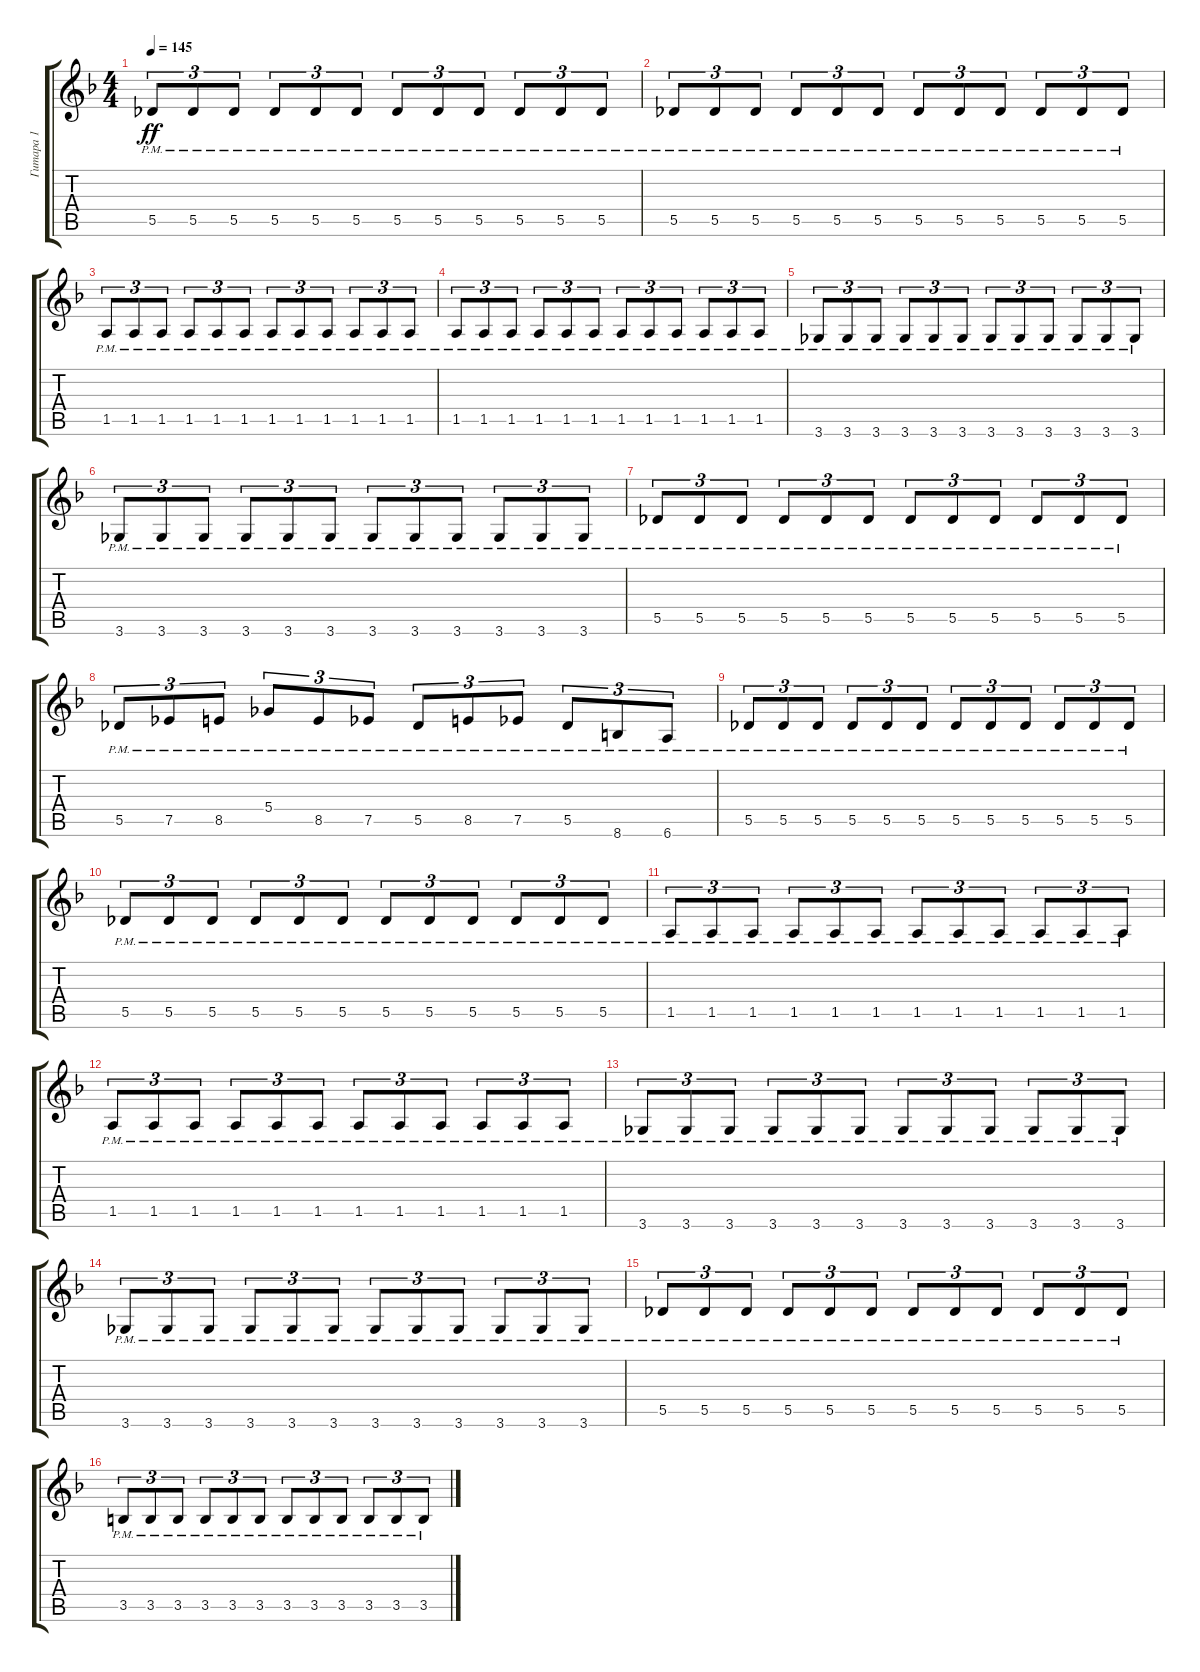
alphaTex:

\track ("Гитара 1" "Гитара 1") {instrument distortionguitar}
\staff {score tabs}
\tuning (Eb4 Bb3 Gb3 Db3 Ab2 Eb2) {hide}
\ts (4 4)
\tempo 145
\clef g2
\ks dminor
5.5{pm}.8{tu (3 2) dy ff} 5.5{pm}.8{tu (3 2)} 5.5{pm}.8{tu (3 2)} 5.5{pm}.8{tu (3 2)} 5.5{pm}.8{tu (3 2)} 5.5{pm}.8{tu (3 2)} 5.5{pm}.8{tu (3 2)} 5.5{pm}.8{tu (3 2)} 5.5{pm}.8{tu (3 2)} 5.5{pm}.8{tu (3 2)} 5.5{pm}.8{tu (3 2)} 5.5{pm}.8{tu (3 2)} |
5.5{pm}.8{tu (3 2)} 5.5{pm}.8{tu (3 2)} 5.5{pm}.8{tu (3 2)} 5.5{pm}.8{tu (3 2)} 5.5{pm}.8{tu (3 2)} 5.5{pm}.8{tu (3 2)} 5.5{pm}.8{tu (3 2)} 5.5{pm}.8{tu (3 2)} 5.5{pm}.8{tu (3 2)} 5.5{pm}.8{tu (3 2)} 5.5{pm}.8{tu (3 2)} 5.5{pm}.8{tu (3 2)} |
1.5{pm}.8{tu (3 2)} 1.5{pm}.8{tu (3 2)} 1.5{pm}.8{tu (3 2)} 1.5{pm}.8{tu (3 2)} 1.5{pm}.8{tu (3 2)} 1.5{pm}.8{tu (3 2)} 1.5{pm}.8{tu (3 2)} 1.5{pm}.8{tu (3 2)} 1.5{pm}.8{tu (3 2)} 1.5{pm}.8{tu (3 2)} 1.5{pm}.8{tu (3 2)} 1.5{pm}.8{tu (3 2)} |
1.5{pm}.8{tu (3 2)} 1.5{pm}.8{tu (3 2)} 1.5{pm}.8{tu (3 2)} 1.5{pm}.8{tu (3 2)} 1.5{pm}.8{tu (3 2)} 1.5{pm}.8{tu (3 2)} 1.5{pm}.8{tu (3 2)} 1.5{pm}.8{tu (3 2)} 1.5{pm}.8{tu (3 2)} 1.5{pm}.8{tu (3 2)} 1.5{pm}.8{tu (3 2)} 1.5{pm}.8{tu (3 2)} |
3.6{pm}.8{tu (3 2)} 3.6{pm}.8{tu (3 2)} 3.6{pm}.8{tu (3 2)} 3.6{pm}.8{tu (3 2)} 3.6{pm}.8{tu (3 2)} 3.6{pm}.8{tu (3 2)} 3.6{pm}.8{tu (3 2)} 3.6{pm}.8{tu (3 2)} 3.6{pm}.8{tu (3 2)} 3.6{pm}.8{tu (3 2)} 3.6{pm}.8{tu (3 2)} 3.6{pm}.8{tu (3 2)} |
3.6{pm}.8{tu (3 2)} 3.6{pm}.8{tu (3 2)} 3.6{pm}.8{tu (3 2)} 3.6{pm}.8{tu (3 2)} 3.6{pm}.8{tu (3 2)} 3.6{pm}.8{tu (3 2)} 3.6{pm}.8{tu (3 2)} 3.6{pm}.8{tu (3 2)} 3.6{pm}.8{tu (3 2)} 3.6{pm}.8{tu (3 2)} 3.6{pm}.8{tu (3 2)} 3.6{pm}.8{tu (3 2)} |
5.5{pm}.8{tu (3 2)} 5.5{pm}.8{tu (3 2)} 5.5{pm}.8{tu (3 2)} 5.5{pm}.8{tu (3 2)} 5.5{pm}.8{tu (3 2)} 5.5{pm}.8{tu (3 2)} 5.5{pm}.8{tu (3 2)} 5.5{pm}.8{tu (3 2)} 5.5{pm}.8{tu (3 2)} 5.5{pm}.8{tu (3 2)} 5.5{pm}.8{tu (3 2)} 5.5{pm}.8{tu (3 2)} |
5.5{pm}.8{tu (3 2)} 7.5{pm}.8{tu (3 2)} 8.5{pm}.8{tu (3 2)} 5.4{pm}.8{tu (3 2)} 8.5{pm}.8{tu (3 2)} 7.5{pm}.8{tu (3 2)} 5.5{pm}.8{tu (3 2)} 8.5{pm}.8{tu (3 2)} 7.5{pm}.8{tu (3 2)} 5.5{pm}.8{tu (3 2)} 8.6{pm}.8{tu (3 2)} 6.6{pm}.8{tu (3 2)} |
5.5{pm}.8{tu (3 2)} 5.5{pm}.8{tu (3 2)} 5.5{pm}.8{tu (3 2)} 5.5{pm}.8{tu (3 2)} 5.5{pm}.8{tu (3 2)} 5.5{pm}.8{tu (3 2)} 5.5{pm}.8{tu (3 2)} 5.5{pm}.8{tu (3 2)} 5.5{pm}.8{tu (3 2)} 5.5{pm}.8{tu (3 2)} 5.5{pm}.8{tu (3 2)} 5.5{pm}.8{tu (3 2)} |
5.5{pm}.8{tu (3 2)} 5.5{pm}.8{tu (3 2)} 5.5{pm}.8{tu (3 2)} 5.5{pm}.8{tu (3 2)} 5.5{pm}.8{tu (3 2)} 5.5{pm}.8{tu (3 2)} 5.5{pm}.8{tu (3 2)} 5.5{pm}.8{tu (3 2)} 5.5{pm}.8{tu (3 2)} 5.5{pm}.8{tu (3 2)} 5.5{pm}.8{tu (3 2)} 5.5{pm}.8{tu (3 2)} |
1.5{pm}.8{tu (3 2)} 1.5{pm}.8{tu (3 2)} 1.5{pm}.8{tu (3 2)} 1.5{pm}.8{tu (3 2)} 1.5{pm}.8{tu (3 2)} 1.5{pm}.8{tu (3 2)} 1.5{pm}.8{tu (3 2)} 1.5{pm}.8{tu (3 2)} 1.5{pm}.8{tu (3 2)} 1.5{pm}.8{tu (3 2)} 1.5{pm}.8{tu (3 2)} 1.5{pm}.8{tu (3 2)} |
1.5{pm}.8{tu (3 2)} 1.5{pm}.8{tu (3 2)} 1.5{pm}.8{tu (3 2)} 1.5{pm}.8{tu (3 2)} 1.5{pm}.8{tu (3 2)} 1.5{pm}.8{tu (3 2)} 1.5{pm}.8{tu (3 2)} 1.5{pm}.8{tu (3 2)} 1.5{pm}.8{tu (3 2)} 1.5{pm}.8{tu (3 2)} 1.5{pm}.8{tu (3 2)} 1.5{pm}.8{tu (3 2)} |
3.6{pm}.8{tu (3 2)} 3.6{pm}.8{tu (3 2)} 3.6{pm}.8{tu (3 2)} 3.6{pm}.8{tu (3 2)} 3.6{pm}.8{tu (3 2)} 3.6{pm}.8{tu (3 2)} 3.6{pm}.8{tu (3 2)} 3.6{pm}.8{tu (3 2)} 3.6{pm}.8{tu (3 2)} 3.6{pm}.8{tu (3 2)} 3.6{pm}.8{tu (3 2)} 3.6{pm}.8{tu (3 2)} |
3.6{pm}.8{tu (3 2)} 3.6{pm}.8{tu (3 2)} 3.6{pm}.8{tu (3 2)} 3.6{pm}.8{tu (3 2)} 3.6{pm}.8{tu (3 2)} 3.6{pm}.8{tu (3 2)} 3.6{pm}.8{tu (3 2)} 3.6{pm}.8{tu (3 2)} 3.6{pm}.8{tu (3 2)} 3.6{pm}.8{tu (3 2)} 3.6{pm}.8{tu (3 2)} 3.6{pm}.8{tu (3 2)} |
5.5{pm}.8{tu (3 2)} 5.5{pm}.8{tu (3 2)} 5.5{pm}.8{tu (3 2)} 5.5{pm}.8{tu (3 2)} 5.5{pm}.8{tu (3 2)} 5.5{pm}.8{tu (3 2)} 5.5{pm}.8{tu (3 2)} 5.5{pm}.8{tu (3 2)} 5.5{pm}.8{tu (3 2)} 5.5{pm}.8{tu (3 2)} 5.5{pm}.8{tu (3 2)} 5.5{pm}.8{tu (3 2)} |
3.5{pm}.8{tu (3 2)} 3.5{pm}.8{tu (3 2)} 3.5{pm}.8{tu (3 2)} 3.5{pm}.8{tu (3 2)} 3.5{pm}.8{tu (3 2)} 3.5{pm}.8{tu (3 2)} 3.5{pm}.8{tu (3 2)} 3.5{pm}.8{tu (3 2)} 3.5{pm}.8{tu (3 2)} 3.5{pm}.8{tu (3 2)} 3.5{pm}.8{tu (3 2)} 3.5{pm}.8{tu (3 2)}
